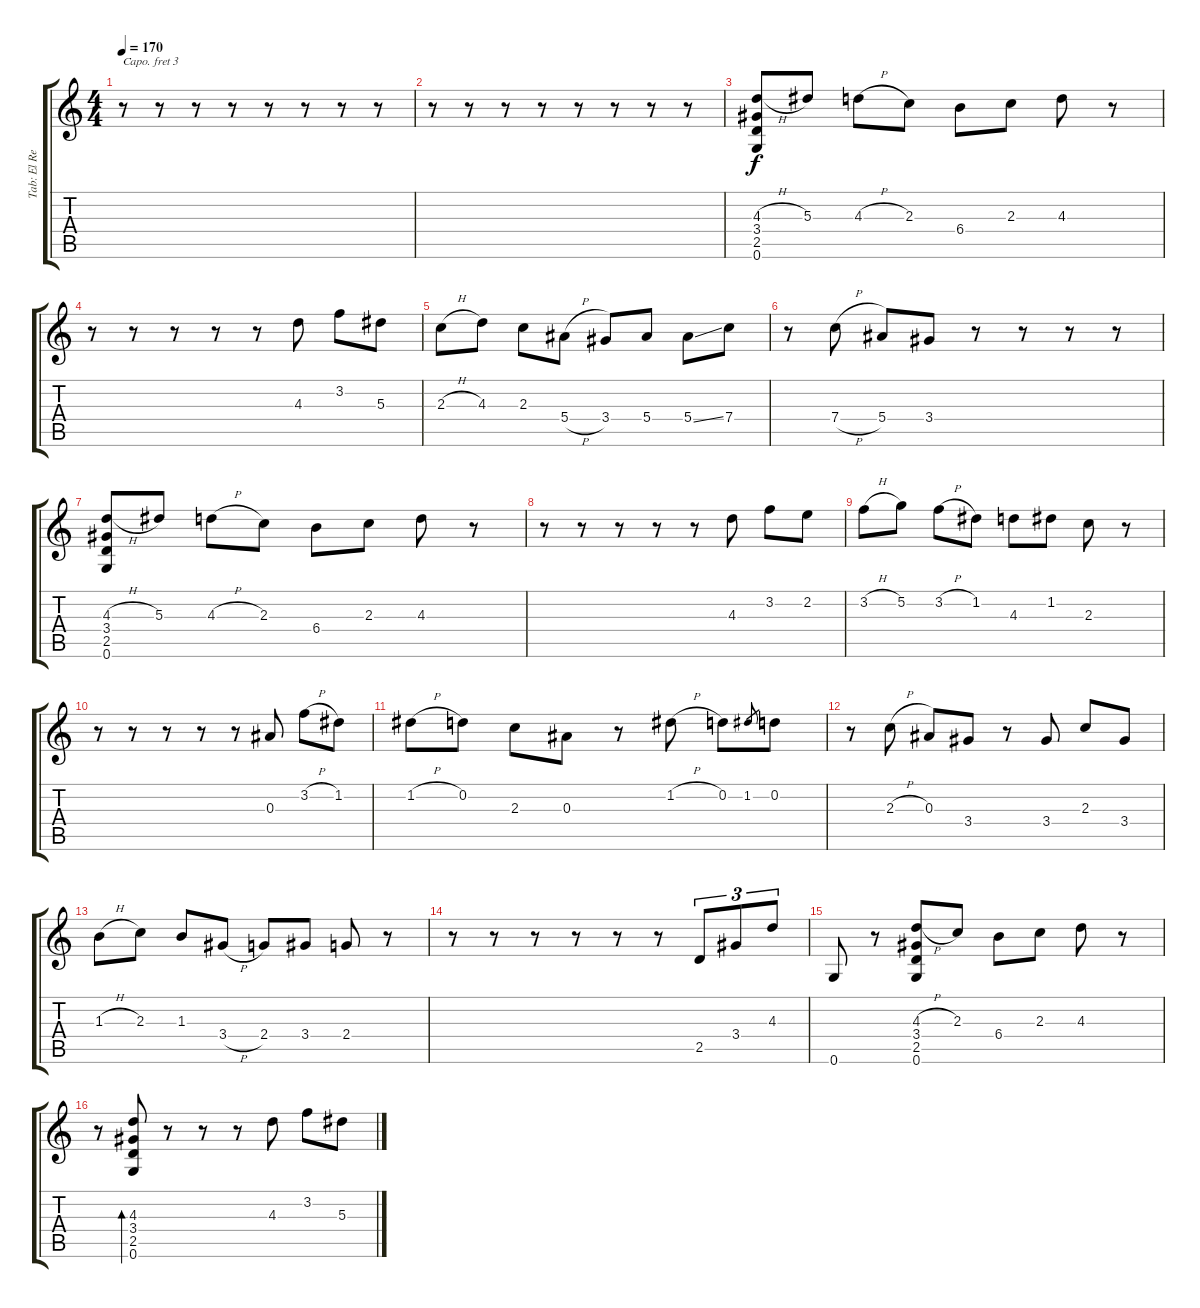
\track ("Tab: El Rene" "Tab: El Re") {instrument acousticguitarnylon}
\staff {score tabs}
\capo 3
\tuning (E4 B3 G3 D3 A2 E2) {hide}
\ts (4 4)
\tempo 170
\clef g2
\ks c
r.8{dy f instrument acousticguitarnylon} r.8 r.8 r.8 r.8 r.8 r.8 r.8 |
r.8 r.8 r.8 r.8 r.8 r.8 r.8 r.8 |
(4.3{h} 3.4 2.5 0.6).8 5.3.8 4.3{h}.8 2.3.8 6.4.8 2.3.8 4.3.8 r.8 |
r.8 r.8 r.8 r.8 r.8 4.3.8 3.2.8 5.3.8 |
2.3{h}.8 4.3.8 2.3.8 5.4{h}.8 3.4.8 5.4.8 5.4{ss}.8 7.4.8 |
r.8 7.4{h}.8 5.4.8 3.4.8 r.8 r.8 r.8 r.8 |
(4.3{h} 3.4 2.5 0.6).8 5.3.8 4.3{h}.8 2.3.8 6.4.8 2.3.8 4.3.8 r.8 |
r.8 r.8 r.8 r.8 r.8 4.3.8 3.2.8 2.2.8 |
3.2{h}.8 5.2.8 3.2{h}.8 1.2.8 4.3.8 1.2.8 2.3.8 r.8 |
r.8 r.8 r.8 r.8 r.8 0.3.8 3.2{h}.8 1.2.8 |
1.2{h}.8 0.2.8 2.3.8 0.3.8 r.8 1.2{h}.8 0.2.8 1.2.8{gr} 0.2.8 |
r.8 2.3{h}.8 0.3.8 3.4.8 r.8 3.4.8 2.3.8 3.4.8 |
1.3{h}.8 2.3.8 1.3.8 3.4{h}.8 2.4.8 3.4.8 2.4.8 r.8 |
r.8 r.8 r.8 r.8 r.8 r.8 2.5.8{tu (3 2)} 3.4.8{tu (3 2)} 4.3.8{tu (3 2)} |
0.6.8 r.8 (4.3{h} 3.4 2.5 0.6).8 2.3.8 6.4.8 2.3.8 4.3.8 r.8 |
r.8 (4.3 3.4 2.5 0.6).8{bd 30} r.8 r.8 r.8 4.3.8 3.2.8 5.3.8
